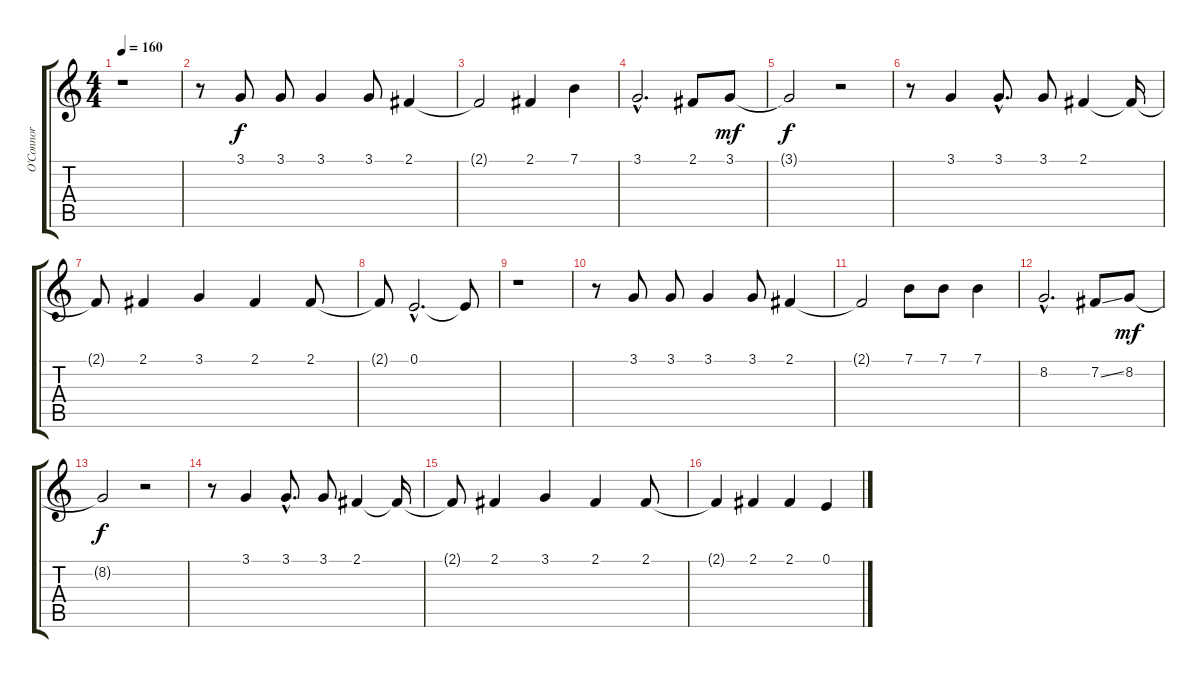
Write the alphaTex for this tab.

\track ("O'Connor" "O'Connor") {instrument cello}
\staff {score tabs}
\tuning (E4 B3 G3 D3 A2 E2) {hide}
\ts (4 4)
\tempo 160
\clef g2
\ks c
r.1{dy f} |
r.8 3.1.8 3.1.8 3.1.4 3.1.8 2.1.4 |
2.1{t}.2 2.1.4 7.1.4 |
3.1{hac}.2{d} 2.1.8 3.1.8{dy mf} |
3.1{t}.2{dy f} r.2 |
r.8 3.1.4 3.1{hac}.8{d} 3.1.8 2.1.4 2.1{t}.16 |
2.1{t}.8 2.1.4 3.1.4 2.1.4 2.1.8 |
2.1{t}.8 0.1{hac}.2{d} 0.1{t}.8 |
r.1 |
r.8 3.1.8 3.1.8 3.1.4 3.1.8 2.1.4 |
2.1{t}.2 7.1.8 7.1.8 7.1.4 |
8.2{hac}.2{d} 7.2{ss}.8 8.2.8{dy mf} |
8.2{t}.2{dy f} r.2 |
r.8 3.1.4 3.1{hac}.8{d} 3.1.8 2.1.4 2.1{t}.16 |
2.1{t}.8 2.1.4 3.1.4 2.1.4 2.1.8 |
2.1{t}.4 2.1.4 2.1.4 0.1.4
